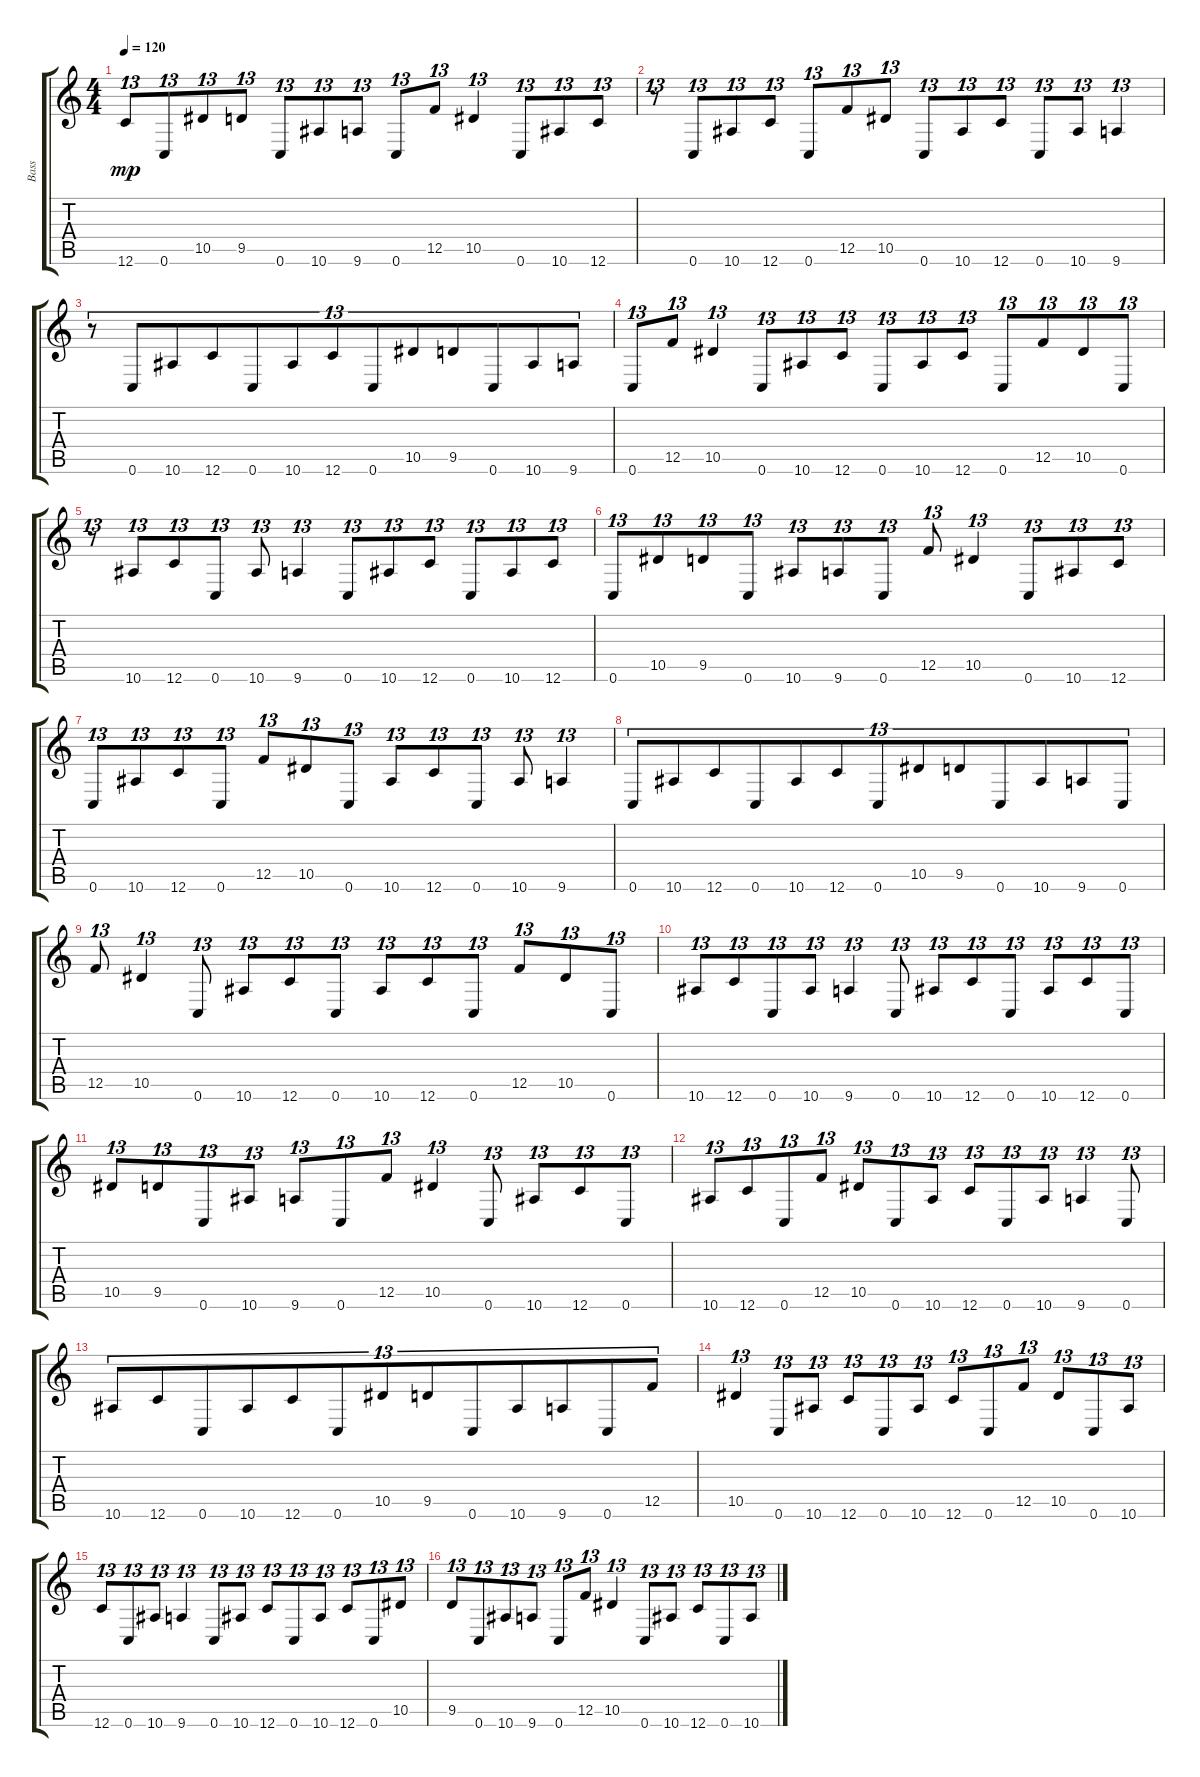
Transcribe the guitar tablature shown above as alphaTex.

\track ("Bass" "Bass") {instrument electricbassfinger}
\staff {score tabs}
\tuning (C4 G3 Eb3 Bb2 F2 C2) {hide}
\ts (4 4)
\tempo 120
\clef g2
\ks c
12.6.8{tu (13 8) dy mp} 0.6.8{tu (13 8)} 10.5.8{tu (13 8)} 9.5.8{tu (13 8)} 0.6.8{tu (13 8)} 10.6.8{tu (13 8)} 9.6.8{tu (13 8)} 0.6.8{tu (13 8)} 12.5.8{tu (13 8)} 10.5.4{tu (13 8)} 0.6.8{tu (13 8)} 10.6.8{tu (13 8)} 12.6.8{tu (13 8)} |
r.8{tu (13 8)} 0.6.8{tu (13 8)} 10.6.8{tu (13 8)} 12.6.8{tu (13 8)} 0.6.8{tu (13 8)} 12.5.8{tu (13 8)} 10.5.8{tu (13 8)} 0.6.8{tu (13 8)} 10.6.8{tu (13 8)} 12.6.8{tu (13 8)} 0.6.8{tu (13 8)} 10.6.8{tu (13 8)} 9.6.4{tu (13 8)} |
r.8{tu (13 8)} 0.6.8{tu (13 8)} 10.6.8{tu (13 8)} 12.6.8{tu (13 8)} 0.6.8{tu (13 8)} 10.6.8{tu (13 8)} 12.6.8{tu (13 8)} 0.6.8{tu (13 8)} 10.5.8{tu (13 8)} 9.5.8{tu (13 8)} 0.6.8{tu (13 8)} 10.6.8{tu (13 8)} 9.6.8{tu (13 8)} |
0.6.8{tu (13 8)} 12.5.8{tu (13 8)} 10.5.4{tu (13 8)} 0.6.8{tu (13 8)} 10.6.8{tu (13 8)} 12.6.8{tu (13 8)} 0.6.8{tu (13 8)} 10.6.8{tu (13 8)} 12.6.8{tu (13 8)} 0.6.8{tu (13 8)} 12.5.8{tu (13 8)} 10.5.8{tu (13 8)} 0.6.8{tu (13 8)} |
r.8{tu (13 8)} 10.6.8{tu (13 8)} 12.6.8{tu (13 8)} 0.6.8{tu (13 8)} 10.6.8{tu (13 8)} 9.6.4{tu (13 8)} 0.6.8{tu (13 8)} 10.6.8{tu (13 8)} 12.6.8{tu (13 8)} 0.6.8{tu (13 8)} 10.6.8{tu (13 8)} 12.6.8{tu (13 8)} |
0.6.8{tu (13 8)} 10.5.8{tu (13 8)} 9.5.8{tu (13 8)} 0.6.8{tu (13 8)} 10.6.8{tu (13 8)} 9.6.8{tu (13 8)} 0.6.8{tu (13 8)} 12.5.8{tu (13 8)} 10.5.4{tu (13 8)} 0.6.8{tu (13 8)} 10.6.8{tu (13 8)} 12.6.8{tu (13 8)} |
0.6.8{tu (13 8)} 10.6.8{tu (13 8)} 12.6.8{tu (13 8)} 0.6.8{tu (13 8)} 12.5.8{tu (13 8)} 10.5.8{tu (13 8)} 0.6.8{tu (13 8)} 10.6.8{tu (13 8)} 12.6.8{tu (13 8)} 0.6.8{tu (13 8)} 10.6.8{tu (13 8)} 9.6.4{tu (13 8)} |
0.6.8{tu (13 8)} 10.6.8{tu (13 8)} 12.6.8{tu (13 8)} 0.6.8{tu (13 8)} 10.6.8{tu (13 8)} 12.6.8{tu (13 8)} 0.6.8{tu (13 8)} 10.5.8{tu (13 8)} 9.5.8{tu (13 8)} 0.6.8{tu (13 8)} 10.6.8{tu (13 8)} 9.6.8{tu (13 8)} 0.6.8{tu (13 8)} |
12.5.8{tu (13 8)} 10.5.4{tu (13 8)} 0.6.8{tu (13 8)} 10.6.8{tu (13 8)} 12.6.8{tu (13 8)} 0.6.8{tu (13 8)} 10.6.8{tu (13 8)} 12.6.8{tu (13 8)} 0.6.8{tu (13 8)} 12.5.8{tu (13 8)} 10.5.8{tu (13 8)} 0.6.8{tu (13 8)} |
10.6.8{tu (13 8)} 12.6.8{tu (13 8)} 0.6.8{tu (13 8)} 10.6.8{tu (13 8)} 9.6.4{tu (13 8)} 0.6.8{tu (13 8)} 10.6.8{tu (13 8)} 12.6.8{tu (13 8)} 0.6.8{tu (13 8)} 10.6.8{tu (13 8)} 12.6.8{tu (13 8)} 0.6.8{tu (13 8)} |
10.5.8{tu (13 8)} 9.5.8{tu (13 8)} 0.6.8{tu (13 8)} 10.6.8{tu (13 8)} 9.6.8{tu (13 8)} 0.6.8{tu (13 8)} 12.5.8{tu (13 8)} 10.5.4{tu (13 8)} 0.6.8{tu (13 8)} 10.6.8{tu (13 8)} 12.6.8{tu (13 8)} 0.6.8{tu (13 8)} |
10.6.8{tu (13 8)} 12.6.8{tu (13 8)} 0.6.8{tu (13 8)} 12.5.8{tu (13 8)} 10.5.8{tu (13 8)} 0.6.8{tu (13 8)} 10.6.8{tu (13 8)} 12.6.8{tu (13 8)} 0.6.8{tu (13 8)} 10.6.8{tu (13 8)} 9.6.4{tu (13 8)} 0.6.8{tu (13 8)} |
10.6.8{tu (13 8)} 12.6.8{tu (13 8)} 0.6.8{tu (13 8)} 10.6.8{tu (13 8)} 12.6.8{tu (13 8)} 0.6.8{tu (13 8)} 10.5.8{tu (13 8)} 9.5.8{tu (13 8)} 0.6.8{tu (13 8)} 10.6.8{tu (13 8)} 9.6.8{tu (13 8)} 0.6.8{tu (13 8)} 12.5.8{tu (13 8)} |
10.5.4{tu (13 8)} 0.6.8{tu (13 8)} 10.6.8{tu (13 8)} 12.6.8{tu (13 8)} 0.6.8{tu (13 8)} 10.6.8{tu (13 8)} 12.6.8{tu (13 8)} 0.6.8{tu (13 8)} 12.5.8{tu (13 8)} 10.5.8{tu (13 8)} 0.6.8{tu (13 8)} 10.6.8{tu (13 8)} |
12.6.8{tu (13 8)} 0.6.8{tu (13 8)} 10.6.8{tu (13 8)} 9.6.4{tu (13 8)} 0.6.8{tu (13 8)} 10.6.8{tu (13 8)} 12.6.8{tu (13 8)} 0.6.8{tu (13 8)} 10.6.8{tu (13 8)} 12.6.8{tu (13 8)} 0.6.8{tu (13 8)} 10.5.8{tu (13 8)} |
9.5.8{tu (13 8)} 0.6.8{tu (13 8)} 10.6.8{tu (13 8)} 9.6.8{tu (13 8)} 0.6.8{tu (13 8)} 12.5.8{tu (13 8)} 10.5.4{tu (13 8)} 0.6.8{tu (13 8)} 10.6.8{tu (13 8)} 12.6.8{tu (13 8)} 0.6.8{tu (13 8)} 10.6.8{tu (13 8)}
